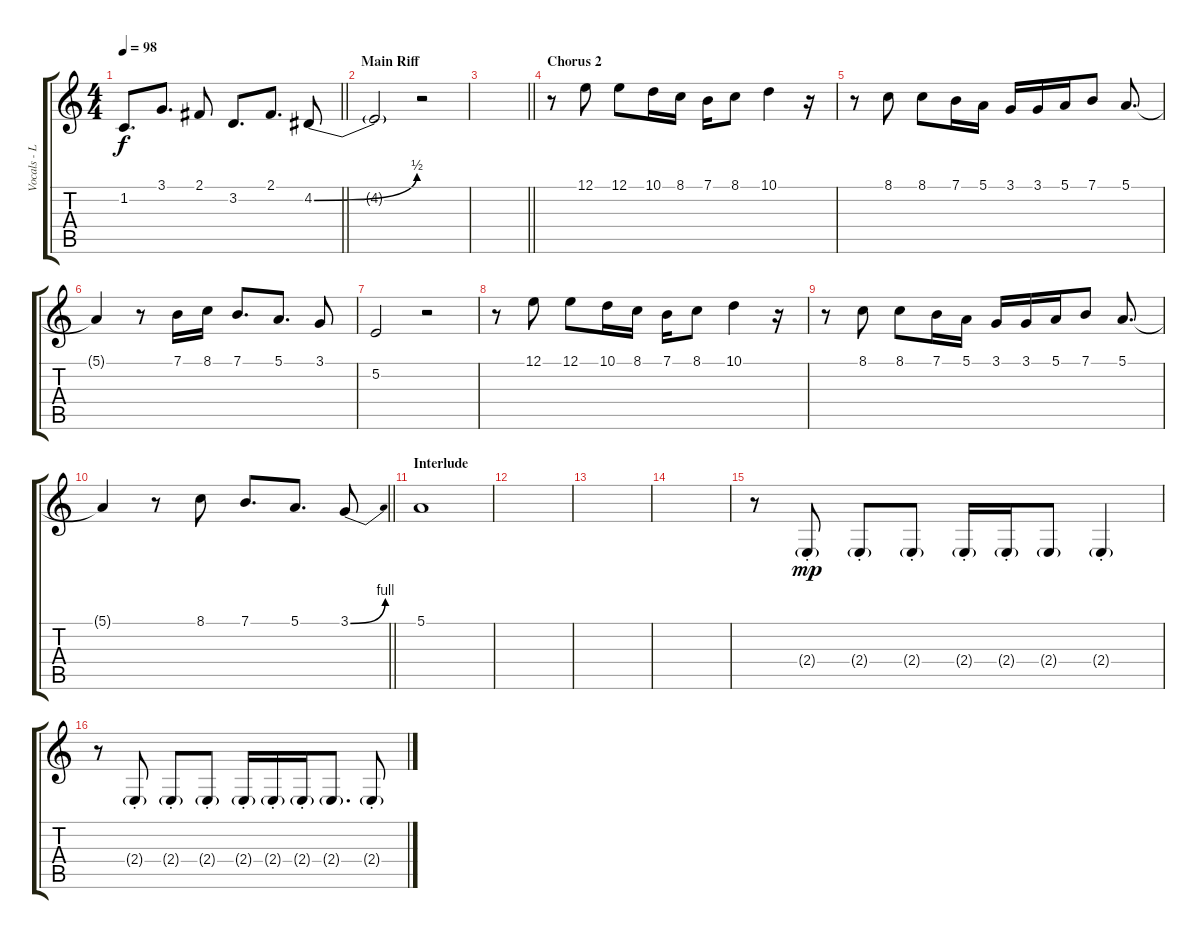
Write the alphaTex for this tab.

\track ("Vocals - Lauri" "Vocals - L") {instrument violin}
\staff {score tabs}
\tuning (E4 B3 G3 D3 A2 E2) {hide}
\ts (4 4)
\tempo 98
\clef g2
\barLineRight lightlight
\ks c
1.2.8{d dy f} 3.1.8{d} 2.1.8 3.2.8{d} 2.1.8{d} 4.2{be (bend 0 0 60 2)}.8 |
\section ("" "Main Riff")
4.2{t}.2 r.2 |
\barLineRight lightlight
|
\section ("" "Chorus 2")
r.8 12.1.8 12.1.8 10.1.16 8.1.16 7.1.16 8.1.8 10.1.4 r.16 |
r.8 8.1.8 8.1.8 7.1.16 5.1.16 3.1.16 3.1.16 5.1.16 7.1.8 5.1.8{d} |
5.1{t}.4 r.8 7.1.16 8.1.16 7.1.8{d} 5.1.8{d} 3.1.8 |
5.2.2 r.2 |
r.8 12.1.8 12.1.8 10.1.16 8.1.16 7.1.16 8.1.8 10.1.4 r.16 |
r.8 8.1.8 8.1.8 7.1.16 5.1.16 3.1.16 3.1.16 5.1.16 7.1.8 5.1.8{d} |
\barLineRight lightlight
5.1{t}.4 r.8 8.1.8 7.1.8{d} 5.1.8{d} 3.1{be (bend 0 0 60 4)}.8 |
\section ("" "Interlude")
5.1.1{balance 5} |
|
|
|
r.8{volume 10 balance 8} 2.4{g st}.8{dy mp} 2.4{g st}.8 2.4{g st}.8 2.4{g st}.16 2.4{g st}.16 2.4{g}.8 2.4{g st}.4 |
r.8{volume 10 balance 8} 2.4{g st}.8 2.4{g st}.8 2.4{g st}.8 2.4{g st}.16 2.4{g st}.16 2.4{g st}.16 2.4{g}.8{d} 2.4{g st}.8
